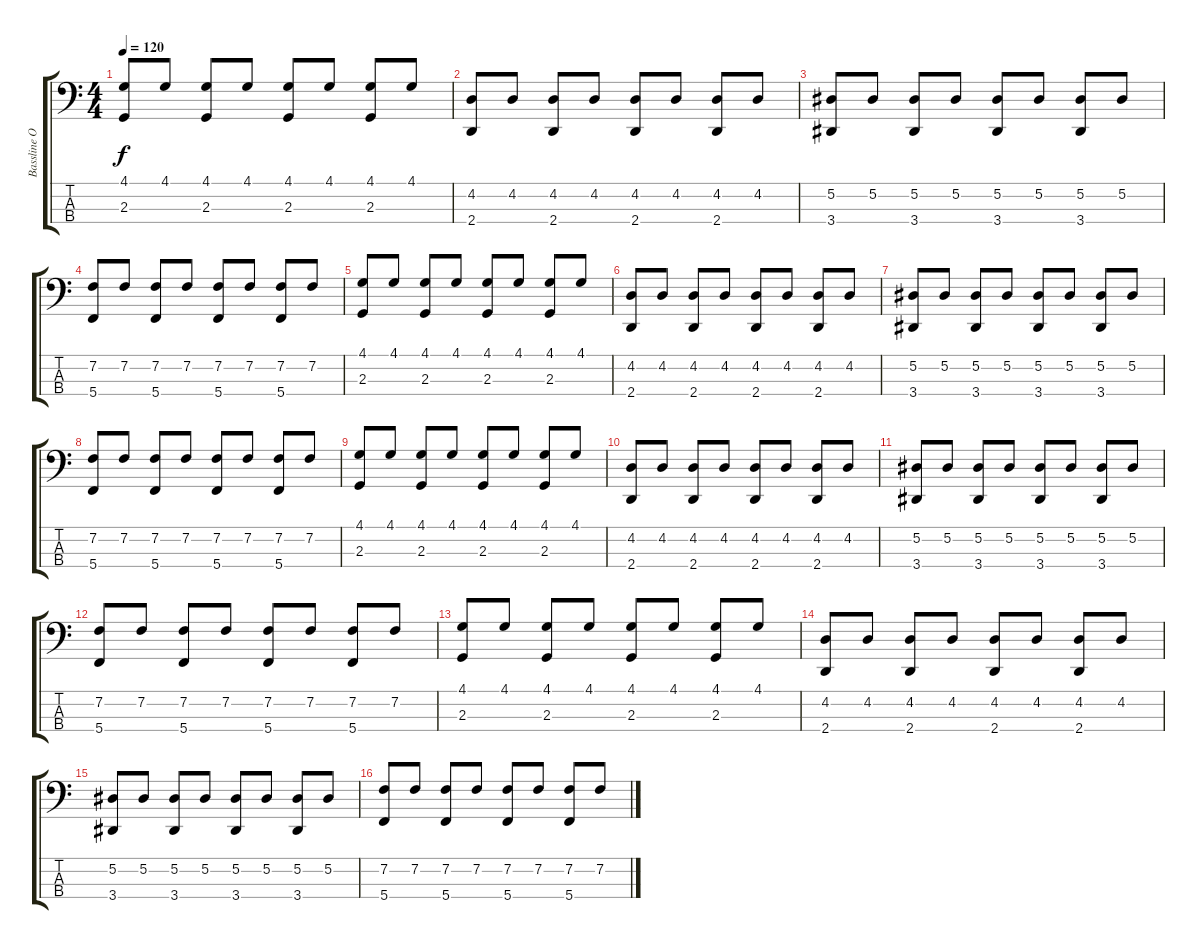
\track ("Bassline Overdub" "Bassline O") {instrument distortionguitar}
\staff {score tabs}
\tuning (Eb2 Bb1 F1 C1) {hide}
\ts (4 4)
\tempo 120
\clef f4
\ks c
(4.1 2.3).8{dy f} 4.1.8 (4.1 2.3).8 4.1.8 (4.1 2.3).8 4.1.8 (4.1 2.3).8 4.1.8 |
(4.2 2.4).8 4.2.8 (4.2 2.4).8 4.2.8 (4.2 2.4).8 4.2.8 (4.2 2.4).8 4.2.8 |
(5.2 3.4).8 5.2.8 (5.2 3.4).8 5.2.8 (5.2 3.4).8 5.2.8 (5.2 3.4).8 5.2.8 |
(7.2 5.4).8 7.2.8 (7.2 5.4).8 7.2.8 (7.2 5.4).8 7.2.8 (7.2 5.4).8 7.2.8 |
(4.1 2.3).8 4.1.8 (4.1 2.3).8 4.1.8 (4.1 2.3).8 4.1.8 (4.1 2.3).8 4.1.8 |
(4.2 2.4).8 4.2.8 (4.2 2.4).8 4.2.8 (4.2 2.4).8 4.2.8 (4.2 2.4).8 4.2.8 |
(5.2 3.4).8 5.2.8 (5.2 3.4).8 5.2.8 (5.2 3.4).8 5.2.8 (5.2 3.4).8 5.2.8 |
(7.2 5.4).8 7.2.8 (7.2 5.4).8 7.2.8 (7.2 5.4).8 7.2.8 (7.2 5.4).8 7.2.8 |
(4.1 2.3).8 4.1.8 (4.1 2.3).8 4.1.8 (4.1 2.3).8 4.1.8 (4.1 2.3).8 4.1.8 |
(4.2 2.4).8 4.2.8 (4.2 2.4).8 4.2.8 (4.2 2.4).8 4.2.8 (4.2 2.4).8 4.2.8 |
(5.2 3.4).8 5.2.8 (5.2 3.4).8 5.2.8 (5.2 3.4).8 5.2.8 (5.2 3.4).8 5.2.8 |
(7.2 5.4).8 7.2.8 (7.2 5.4).8 7.2.8 (7.2 5.4).8 7.2.8 (7.2 5.4).8 7.2.8 |
(4.1 2.3).8 4.1.8 (4.1 2.3).8 4.1.8 (4.1 2.3).8 4.1.8 (4.1 2.3).8 4.1.8 |
(4.2 2.4).8 4.2.8 (4.2 2.4).8 4.2.8 (4.2 2.4).8 4.2.8 (4.2 2.4).8 4.2.8 |
(5.2 3.4).8 5.2.8 (5.2 3.4).8 5.2.8 (5.2 3.4).8 5.2.8 (5.2 3.4).8 5.2.8 |
(7.2 5.4).8 7.2.8 (7.2 5.4).8 7.2.8 (7.2 5.4).8 7.2.8 (7.2 5.4).8 7.2.8
